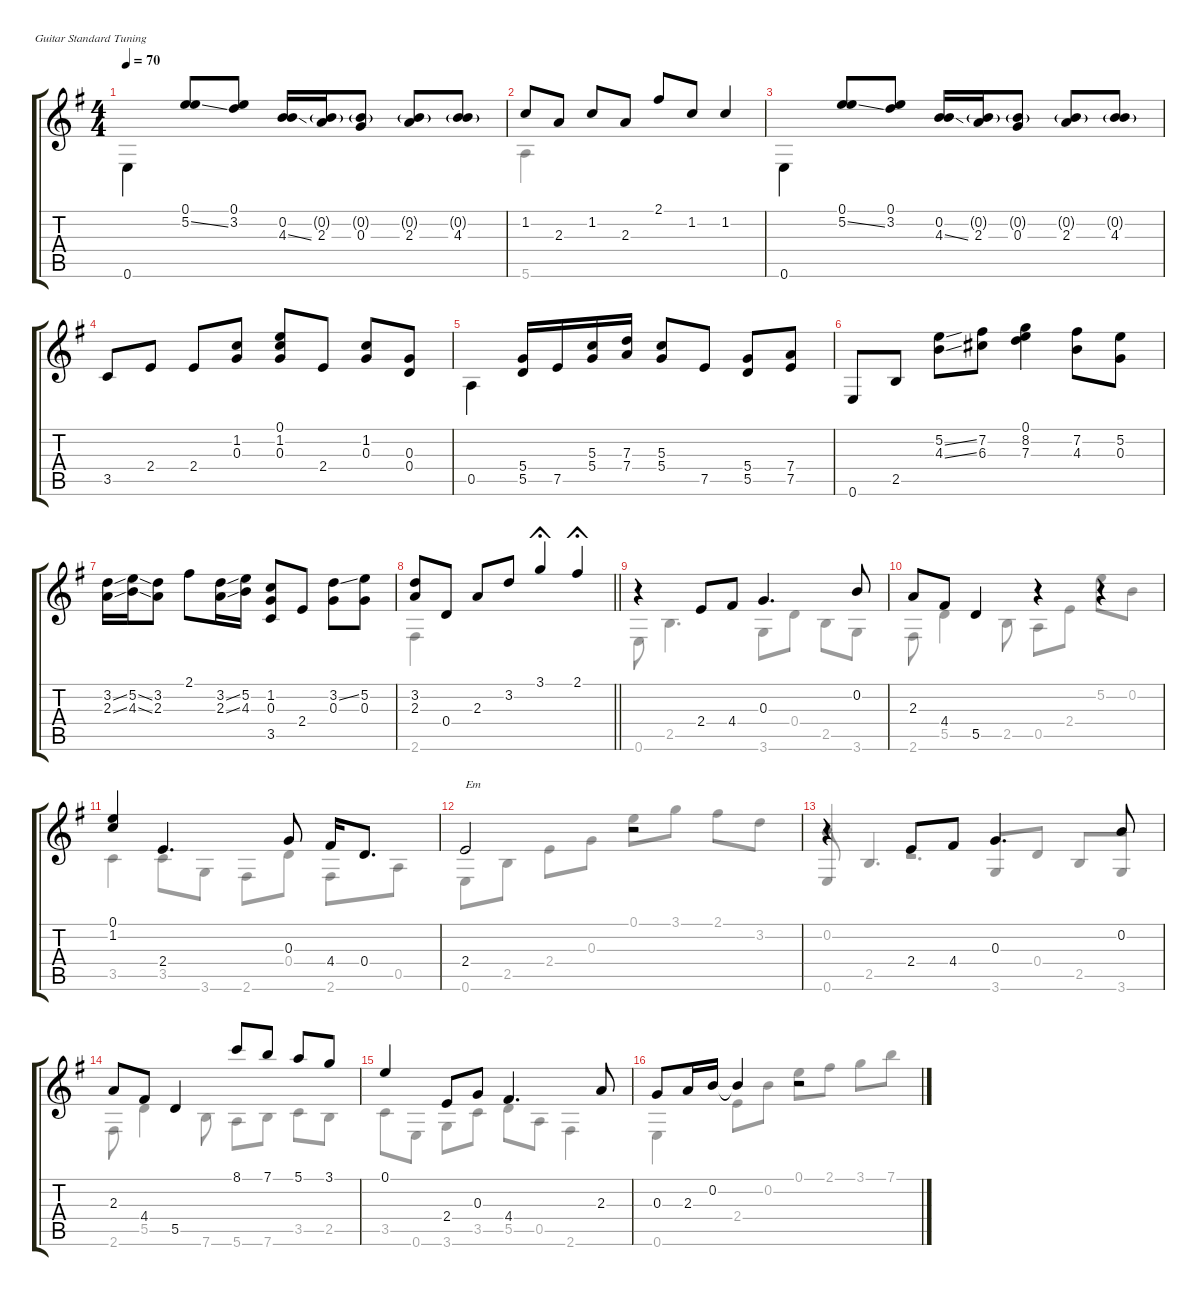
\defaultSystemsLayout 4
\hideDynamics
\bracketExtendMode groupsimilarinstruments
\firstSystemTrackNameOrientation horizontal
\otherSystemsTrackNameOrientation horizontal
\track "" {instrument acousticguitarnylon}
\staff {score tabs}
\tuning (E4 B3 G3 D3 A2 E2)
\voice
\ts (4 4)
\tempo 70
\clef g2
\ks eminor
0.6.4{dy f instrument acousticguitarnylon beam invert} (0.1 5.2{ss}).8{beam invert} (0.1 3.2).8 (0.2 4.3{ss}).16 (0.2{g} 2.3).16 (0.2{g} 0.3).8 (0.2{g} 2.3).8 (0.2{g} 4.3).8 |
1.2.8 2.3.8 1.2.8 2.3.8 2.1.8 1.2.8 1.2.4 |
0.6.4{beam invert} (0.1 5.2{ss}).8{beam invert} (0.1 3.2).8 (0.2 4.3{ss}).16 (0.2{g} 2.3).16 (0.2{g} 0.3).8 (0.2{g} 2.3).8 (0.2{g} 4.3).8 |
3.5.8 2.4.8 2.4.8 (1.2 0.3).8 (0.1 1.2 0.3).8 2.4.8 (1.2 0.3).8 (0.3 0.4).8 |
0.5.4{beam invert} (5.4 5.5).16 7.5.16 (5.3 5.4).16 (7.3 7.4).16 (5.3 5.4).8 7.5.8 (5.4 5.5).8 (7.4 7.5).8 |
0.6.8 2.5.8 (5.2{ss} 4.3{ss}).8 (7.2 6.3).8 (0.1 8.2 7.3).4 (7.2 4.3).8 (5.2 0.3).8 |
(3.2{ss} 2.3{ss}).16 (5.2{ss} 4.3{ss}).16 (3.2 2.3).8 2.1.8 (3.2{ss} 2.3{ss}).16 (5.2 4.3).16 (1.2 0.3 3.5).8 2.4.8 (3.2{ss} 0.3).8 (5.2 0.3).8 |
\barLineRight lightlight
(3.2 2.3).8 0.4.8 2.3.8 3.2.8 3.1.4{fermata (short 0)} 2.1.4{fermata (short 0)} |
r.4 2.4.8 4.4.8 0.3.4{d} 0.2.8 |
2.3.8 4.4.8 5.5.4 r.4 r.4 |
(0.1 1.2).4 2.4.4{d} 0.3.8 4.4.16 0.4.8{d} |
2.4.2{txt "Em"} r.2 |
r.4 2.4.8 4.4.8 0.3.4{d} 0.2.8 |
2.3.8 4.4.8 5.5.4 8.1.8 7.1.8 5.1.8 3.1.8 |
0.1.4 2.4.8 0.3.8 4.4.4{d} 2.3.8 |
0.3.8 2.3.16 0.2.16 0.2{t}.4 r.2
\voice
\clef g2
\ottava regular
\simile none
\ks eminor
|
5.6.4 |
|
|
|
|
|
\barLineRight lightlight
2.6.4 |
0.6.8 2.5.4{d} 3.6.8 0.4.8 2.5.8 3.6.8 |
2.6.8 5.5.4 2.5.8 0.5.8 2.4.8 5.2.8 0.2.8 |
3.5.4 3.5.8 3.6.8 2.6.8 0.4.8 2.6.8 0.5.8 |
0.6.8 2.5.8 2.4.8 0.3.8 0.1.8 3.1.8 2.1.8 3.2.8 |
0.6.8 2.5.4{d beam invert} 3.6.8{beam invert} 0.4.8 2.5.8{beam invert} 3.6.8 |
2.6.8 5.5.4 7.6.8 5.6.8 7.6.8 3.5.8 2.5.8 |
3.5.8 0.6.8 3.6.8 3.5.8 5.5.8 0.5.8 2.6.4 |
0.6.4 2.4.8 0.2.8 0.1.8 2.1.8 3.1.8 7.1.8
\voice
\clef g2
\ottava regular
\simile none
\ks eminor
|
|
|
|
|
|
|
\barLineRight lightlight
|
|
|
|
|
0.2.4{beam invert} r.2{d} |
|
|
